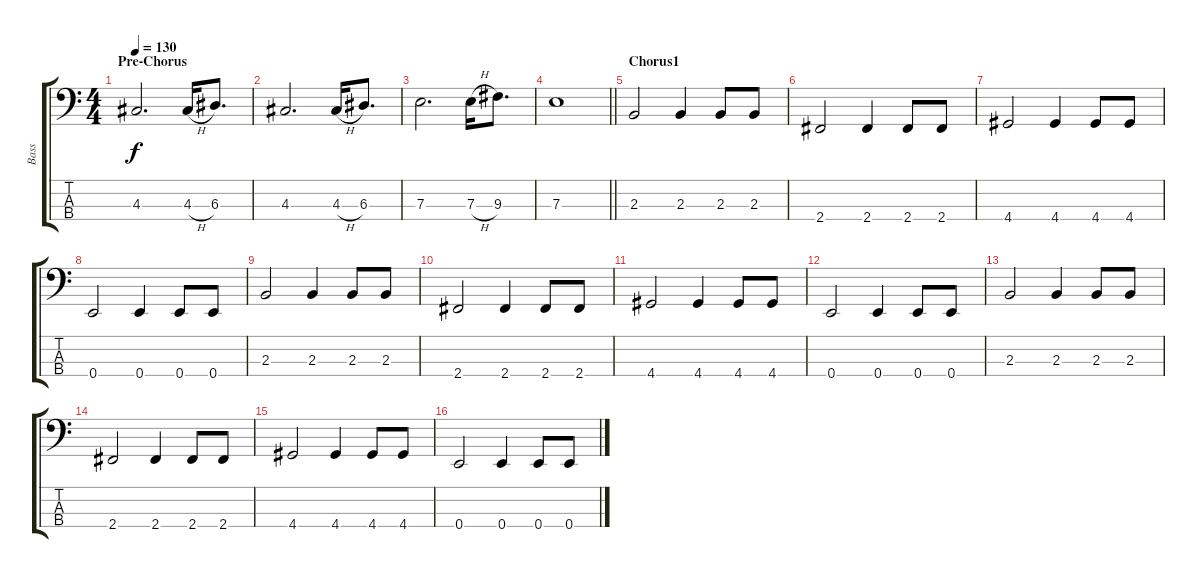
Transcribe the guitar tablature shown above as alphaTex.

\track ("Bass" "Bass") {instrument electricbassfinger}
\staff {score tabs}
\tuning (G2 D2 A1 E1) {hide}
\ts (4 4)
\section ("" "Pre-Chorus")
\tempo 130
\clef f4
\ks c
4.3.2{d dy f} 4.3{h}.16 6.3.8{d} |
4.3.2{d} 4.3{h}.16 6.3.8{d} |
7.3.2{d} 7.3{h}.16 9.3.8{d} |
\barLineRight lightlight
7.3.1 |
\section ("" "Chorus1")
2.3.2 2.3.4 2.3.8 2.3.8 |
2.4.2 2.4.4 2.4.8 2.4.8 |
4.4.2 4.4.4 4.4.8 4.4.8 |
0.4.2 0.4.4 0.4.8 0.4.8 |
2.3.2 2.3.4 2.3.8 2.3.8 |
2.4.2 2.4.4 2.4.8 2.4.8 |
4.4.2 4.4.4 4.4.8 4.4.8 |
0.4.2 0.4.4 0.4.8 0.4.8 |
2.3.2 2.3.4 2.3.8 2.3.8 |
2.4.2 2.4.4 2.4.8 2.4.8 |
4.4.2 4.4.4 4.4.8 4.4.8 |
0.4.2 0.4.4 0.4.8 0.4.8
